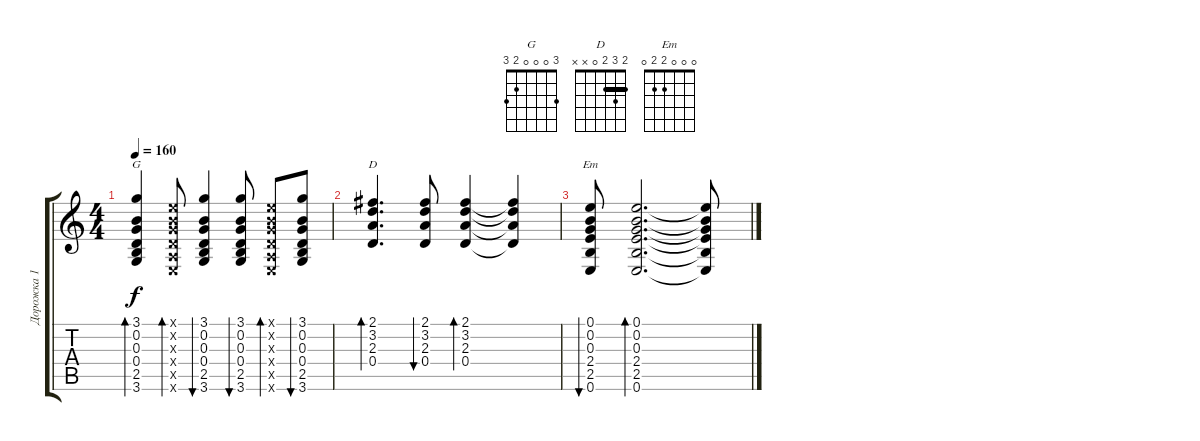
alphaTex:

\track ("Дорожка 1" "Дорожка 1") {instrument acousticguitarsteel}
\staff {score tabs}
\tuning (E4 B3 G3 D3 A2 E2) {hide}
\chord ("G" 3 0 0 0 2 3)
\chord ("D" 2 3 2 0 x x) {barre 2}
\chord ("Em" 0 0 0 2 2 0)
\ts (4 4)
\tempo 160
\clef g2
\ks c
(3.1 0.2 0.3 0.4 2.5 3.6).4{bd 30 ch "G" dy f} (0.1{x} 0.2{x} 0.3{x} 0.4{x} 0.5{x} 0.6{x}).8{bd 30} (3.1 0.2 0.3 0.4 2.5 3.6).4{bu 30} (3.1 0.2 0.3 0.4 2.5 3.6).8{bu 30} (0.1{x} 0.2{x} 0.3{x} 0.4{x} 0.5{x} 0.6{x}).8{bd 30} (3.1 0.2 0.3 0.4 2.5 3.6).8{bu 30} |
(2.1 3.2 2.3 0.4).4{d bd 30 ch "D"} (2.1 3.2 2.3 0.4).8{bu 30} (2.1 3.2 2.3 0.4).4{bd 30} (2.1{t} 3.2{t} 2.3{t} 0.4{t}).4 |
(0.1 0.2 0.3 2.4 2.5 0.6).8{bu 30 ch "Em"} (0.1 0.2 0.3 2.4 2.5 0.6).2{d bd 30} (0.1{t} 0.2{t} 0.3{t} 2.4{t} 2.5{t} 0.6{t}).8
